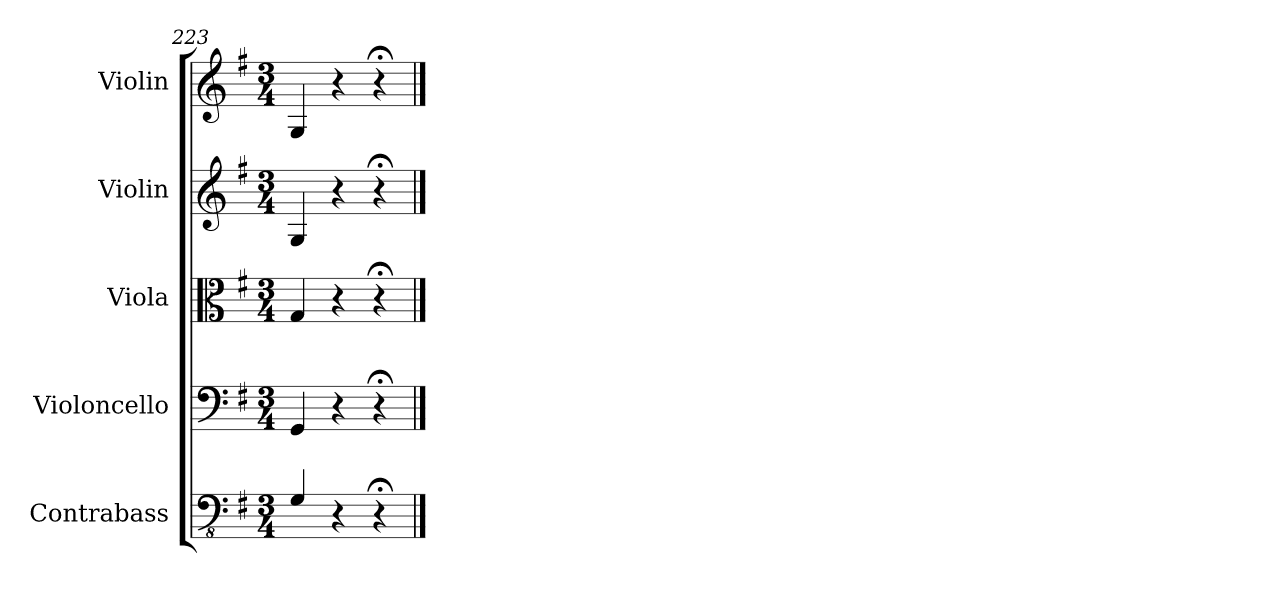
**kern	**kern	**kern	**kern	**kern
*part5	*part4	*part3	*part2	*part1
*staff5	*staff4	*staff3	*staff2	*staff1
*I"Contrabass	*I"Violoncello	*I"Viola	*I"Violin	*I"Violin
*I'Cb.	*I'Vc.	*I'Vla.	*I'Vln.	*I'Vln.
*clefFv4	*clefF4	*clefC3	*clefG2	*clefG2
*ITrd7c12	*	*	*	*
*k[f#]	*k[f#]	*k[f#]	*k[f#]	*k[f#]
*M3/4	*M3/4	*M3/4	*M3/4	*M3/4
*MM150	*MM150	*MM150	*MM150	*MM150
=223	=223	=223	=223	=223
4GGG/	4GG/	4G/	4G/	4G/
4r	4r	4r	4r	4r
*	*	*	*	*MM90
4r;<	4r;<	4r;<	4r;<	4r;<
==	==	==	==	==
*-	*-	*-	*-	*-
